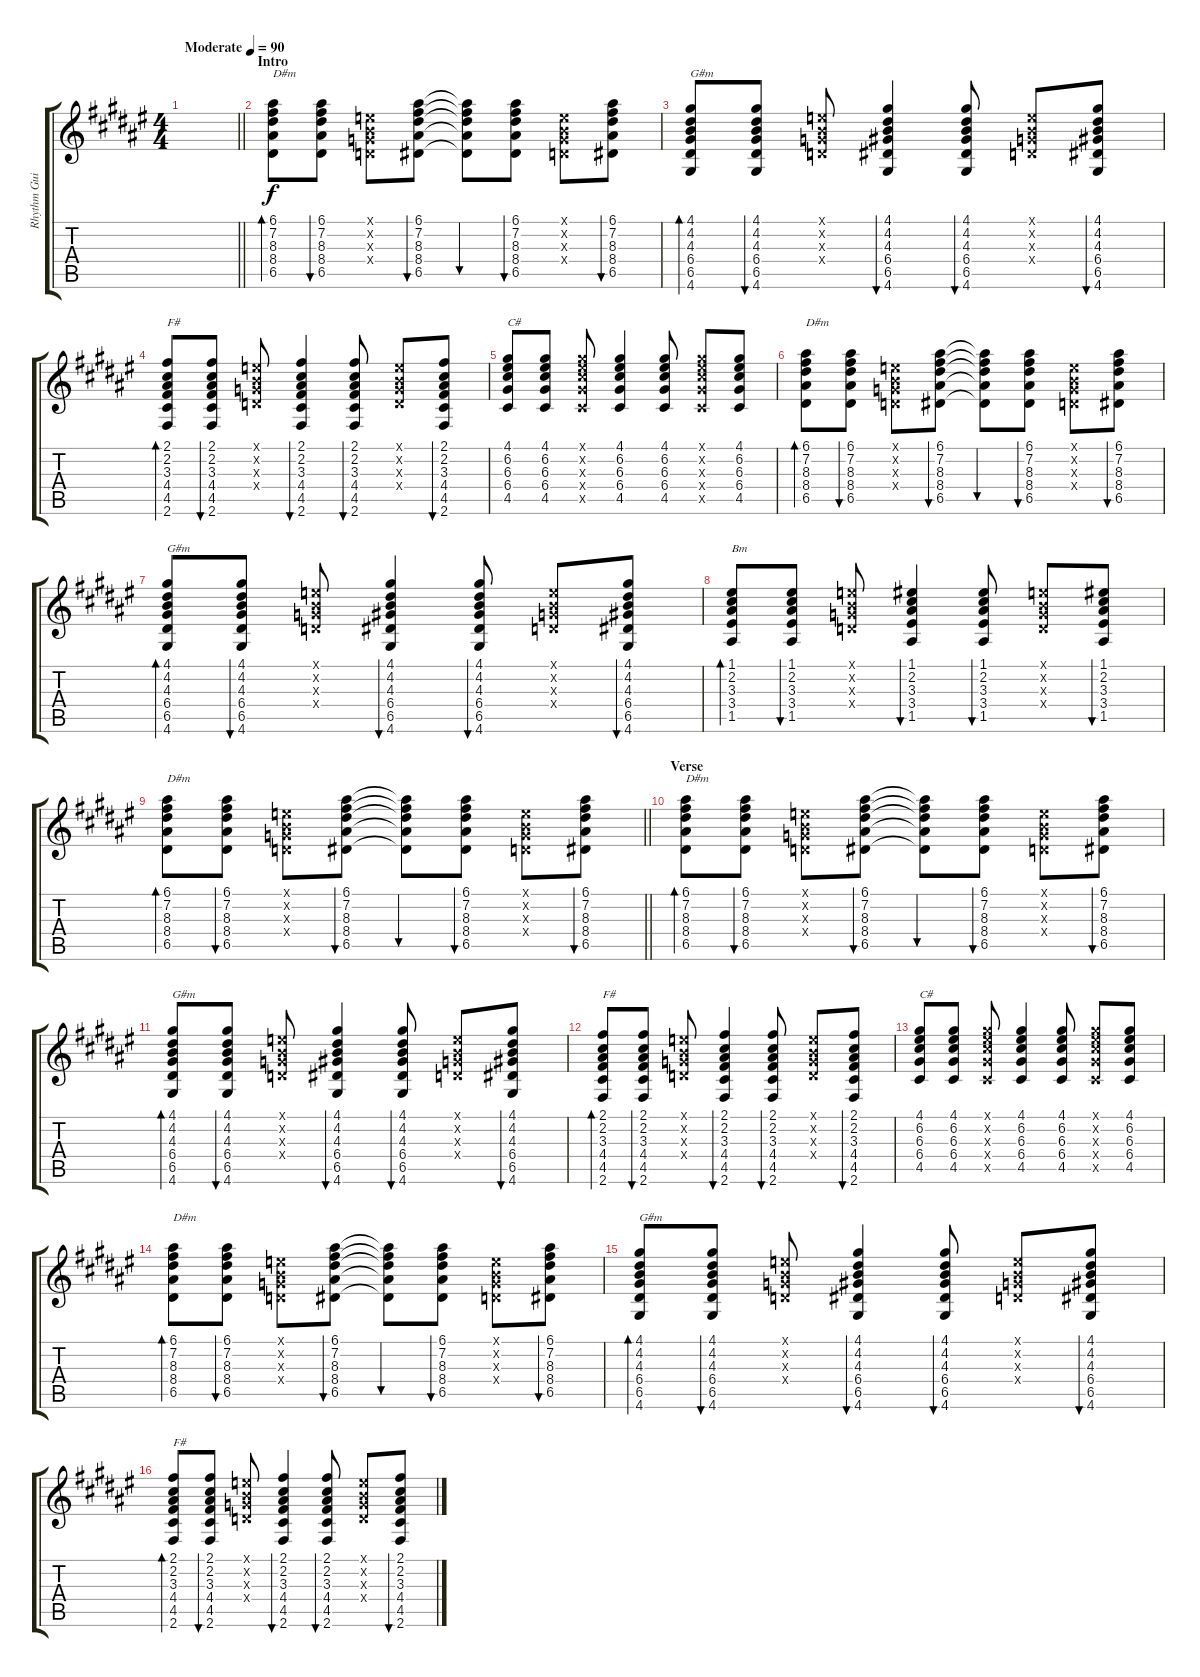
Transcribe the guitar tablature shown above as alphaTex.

\track ("Rhythm Guitar" "Rhythm Gui") {instrument acousticguitarsteel}
\staff {score tabs}
\tuning (E4 B3 G3 D3 A2 E2) {hide}
\ts (4 4)
\tempo (90 "Moderate")
\clef g2
\barLineRight lightlight
\ks d#minor
|
\section ("" "Intro")
(6.1 7.2 8.3 8.4 6.5).8{bd 60 txt "D#m"} (6.1 7.2 8.3 8.4 6.5).8{bu 60} (0.1{x} 0.2{x} 0.3{x} 0.4{x}).8 (6.1 7.2 8.3 8.4 6.5).8{bu 60} (6.1{t} 7.2{t} 8.3{t} 8.4{t} 6.5{t}).8{bu 60} (6.1 7.2 8.3 8.4 6.5).8{bu 60} (0.1{x} 0.2{x} 0.3{x} 0.4{x}).8 (6.1 7.2 8.3 8.4 6.5).8{bu 60} |
(4.1 4.2 4.3 6.4 6.5 4.6).8{bd 60 txt "G#m"} (4.1 4.2 4.3 6.4 6.5 4.6).8{bu 60} (0.1{x} 0.2{x} 0.3{x} 0.4{x}).8 (4.1 4.2 4.3 6.4 6.5 4.6).4{bu 60} (4.1 4.2 4.3 6.4 6.5 4.6).8{bu 60} (0.1{x} 0.2{x} 0.3{x} 0.4{x}).8 (4.1 4.2 4.3 6.4 6.5 4.6).8{bu 60} |
(2.1 2.2 3.3 4.4 4.5 2.6).8{bd 60 txt "F#"} (2.1 2.2 3.3 4.4 4.5 2.6).8{bu 60} (0.1{x} 0.2{x} 0.3{x} 0.4{x}).8 (2.1 2.2 3.3 4.4 4.5 2.6).4{bu 60} (2.1 2.2 3.3 4.4 4.5 2.6).8{bu 60} (0.1{x} 0.2{x} 0.3{x} 0.4{x}).8 (2.1 2.2 3.3 4.4 4.5 2.6).8{bu 60} |
(4.1 6.2 6.3 6.4 4.5).8{txt "C#"} (4.1 6.2 6.3 6.4 4.5).8 (4.1{x} 6.2{x} 6.3{x} 6.4{x} 4.5{x}).8 (4.1 6.2 6.3 6.4 4.5).4 (4.1 6.2 6.3 6.4 4.5).8 (4.1{x} 6.2{x} 6.3{x} 6.4{x} 4.5{x}).8 (4.1 6.2 6.3 6.4 4.5).8 |
(6.1 7.2 8.3 8.4 6.5).8{bd 60 txt "D#m"} (6.1 7.2 8.3 8.4 6.5).8{bu 60} (0.1{x} 0.2{x} 0.3{x} 0.4{x}).8 (6.1 7.2 8.3 8.4 6.5).8{bu 60} (6.1{t} 7.2{t} 8.3{t} 8.4{t} 6.5{t}).8{bu 60} (6.1 7.2 8.3 8.4 6.5).8{bu 60} (0.1{x} 0.2{x} 0.3{x} 0.4{x}).8 (6.1 7.2 8.3 8.4 6.5).8{bu 60} |
(4.1 4.2 4.3 6.4 6.5 4.6).8{bd 60 txt "G#m"} (4.1 4.2 4.3 6.4 6.5 4.6).8{bu 60} (0.1{x} 0.2{x} 0.3{x} 0.4{x}).8 (4.1 4.2 4.3 6.4 6.5 4.6).4{bu 60} (4.1 4.2 4.3 6.4 6.5 4.6).8{bu 60} (0.1{x} 0.2{x} 0.3{x} 0.4{x}).8 (4.1 4.2 4.3 6.4 6.5 4.6).8{bu 60} |
(1.1 2.2 3.3 3.4 1.5).8{bd 60 txt "Bm"} (1.1 2.2 3.3 3.4 1.5).8{bu 60} (0.1{x} 0.2{x} 0.3{x} 0.4{x}).8 (1.1 2.2 3.3 3.4 1.5).4{bu 60} (1.1 2.2 3.3 3.4 1.5).8{bu 60} (0.1{x} 0.2{x} 0.3{x} 0.4{x}).8 (1.1 2.2 3.3 3.4 1.5).8{bu 60} |
\barLineRight lightlight
(6.1 7.2 8.3 8.4 6.5).8{bd 60 txt "D#m"} (6.1 7.2 8.3 8.4 6.5).8{bu 60} (0.1{x} 0.2{x} 0.3{x} 0.4{x}).8 (6.1 7.2 8.3 8.4 6.5).8{bu 60} (6.1{t} 7.2{t} 8.3{t} 8.4{t} 6.5{t}).8{bu 60} (6.1 7.2 8.3 8.4 6.5).8{bu 60} (0.1{x} 0.2{x} 0.3{x} 0.4{x}).8 (6.1 7.2 8.3 8.4 6.5).8{bu 60} |
\section ("" "Verse")
(6.1 7.2 8.3 8.4 6.5).8{bd 60 txt "D#m"} (6.1 7.2 8.3 8.4 6.5).8{bu 60} (0.1{x} 0.2{x} 0.3{x} 0.4{x}).8 (6.1 7.2 8.3 8.4 6.5).8{bu 60} (6.1{t} 7.2{t} 8.3{t} 8.4{t} 6.5{t}).8{bu 60} (6.1 7.2 8.3 8.4 6.5).8{bu 60} (0.1{x} 0.2{x} 0.3{x} 0.4{x}).8 (6.1 7.2 8.3 8.4 6.5).8{bu 60} |
(4.1 4.2 4.3 6.4 6.5 4.6).8{bd 60 txt "G#m"} (4.1 4.2 4.3 6.4 6.5 4.6).8{bu 60} (0.1{x} 0.2{x} 0.3{x} 0.4{x}).8 (4.1 4.2 4.3 6.4 6.5 4.6).4{bu 60} (4.1 4.2 4.3 6.4 6.5 4.6).8{bu 60} (0.1{x} 0.2{x} 0.3{x} 0.4{x}).8 (4.1 4.2 4.3 6.4 6.5 4.6).8{bu 60} |
(2.1 2.2 3.3 4.4 4.5 2.6).8{bd 60 txt "F#"} (2.1 2.2 3.3 4.4 4.5 2.6).8{bu 60} (0.1{x} 0.2{x} 0.3{x} 0.4{x}).8 (2.1 2.2 3.3 4.4 4.5 2.6).4{bu 60} (2.1 2.2 3.3 4.4 4.5 2.6).8{bu 60} (0.1{x} 0.2{x} 0.3{x} 0.4{x}).8 (2.1 2.2 3.3 4.4 4.5 2.6).8{bu 60} |
(4.1 6.2 6.3 6.4 4.5).8{txt "C#"} (4.1 6.2 6.3 6.4 4.5).8 (4.1{x} 6.2{x} 6.3{x} 6.4{x} 4.5{x}).8 (4.1 6.2 6.3 6.4 4.5).4 (4.1 6.2 6.3 6.4 4.5).8 (4.1{x} 6.2{x} 6.3{x} 6.4{x} 4.5{x}).8 (4.1 6.2 6.3 6.4 4.5).8 |
(6.1 7.2 8.3 8.4 6.5).8{bd 60 txt "D#m"} (6.1 7.2 8.3 8.4 6.5).8{bu 60} (0.1{x} 0.2{x} 0.3{x} 0.4{x}).8 (6.1 7.2 8.3 8.4 6.5).8{bu 60} (6.1{t} 7.2{t} 8.3{t} 8.4{t} 6.5{t}).8{bu 60} (6.1 7.2 8.3 8.4 6.5).8{bu 60} (0.1{x} 0.2{x} 0.3{x} 0.4{x}).8 (6.1 7.2 8.3 8.4 6.5).8{bu 60} |
(4.1 4.2 4.3 6.4 6.5 4.6).8{bd 60 txt "G#m"} (4.1 4.2 4.3 6.4 6.5 4.6).8{bu 60} (0.1{x} 0.2{x} 0.3{x} 0.4{x}).8 (4.1 4.2 4.3 6.4 6.5 4.6).4{bu 60} (4.1 4.2 4.3 6.4 6.5 4.6).8{bu 60} (0.1{x} 0.2{x} 0.3{x} 0.4{x}).8 (4.1 4.2 4.3 6.4 6.5 4.6).8{bu 60} |
(2.1 2.2 3.3 4.4 4.5 2.6).8{bd 60 txt "F#"} (2.1 2.2 3.3 4.4 4.5 2.6).8{bu 60} (0.1{x} 0.2{x} 0.3{x} 0.4{x}).8 (2.1 2.2 3.3 4.4 4.5 2.6).4{bu 60} (2.1 2.2 3.3 4.4 4.5 2.6).8{bu 60} (0.1{x} 0.2{x} 0.3{x} 0.4{x}).8 (2.1 2.2 3.3 4.4 4.5 2.6).8{bu 60}
